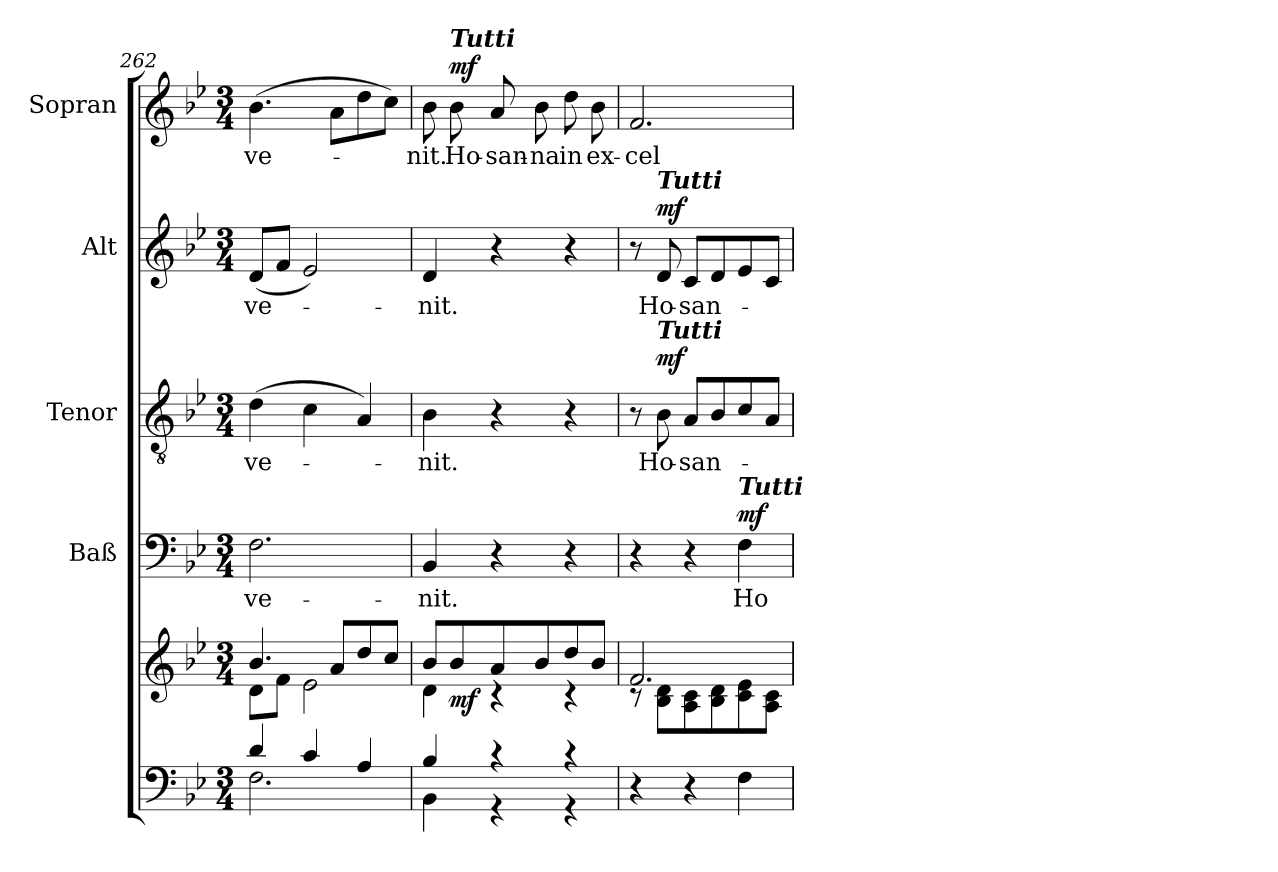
**kern	**kern	**dynam	**kern	**text	**dynam	**kern	**text	**dynam	**kern	**text	**dynam	**kern	**text	**dynam
*part5	*part5	*part5	*part4	*part4	*part4	*part3	*part3	*part3	*part2	*part2	*part2	*part1	*part1	*part1
*staff6	*staff5	*staff5/6	*staff4	*staff4	*staff4	*staff3	*staff3	*staff3	*staff2	*staff2	*staff2	*staff1	*staff1	*staff1
*	*	*	*I"Baß	*	*	*I"Tenor	*	*	*I"Alt	*	*	*I"Sopran	*	*
*	*	*	*I'Baß	*	*	*I'Ten	*	*	*I'Alt	*	*	*I'Sop	*	*
*clefF4	*clefG2	*	*clefF4	*	*	*clefGv2	*	*	*clefG2	*	*	*clefG2	*	*
*k[b-e-]	*k[b-e-]	*	*k[b-e-]	*	*	*k[b-e-]	*	*	*k[b-e-]	*	*	*k[b-e-]	*	*
*B-:	*B-:	*	*B-:	*	*	*B-:	*	*	*B-:	*	*	*B-:	*	*
*M3/4	*M3/4	*	*M3/4	*	*	*M3/4	*	*	*M3/4	*	*	*M3/4	*	*
=262	=262	=262	=262	=262	=262	=262	=262	=262	=262	=262	=262	=262	=262	=262
*^	*^	*	*	*	*	*	*	*	*	*	*	*	*	*
!	!	!	!	!	!	!LO:LY:b	!	!	!LO:LY:b	!	!	!LO:LY:b	!	!	!LO:LY:b	!
4d/	2.F\	4.b-/	8d\L	.	2.F\	ve-	.	(>4d\	ve-	.	(<8d/L	ve-	.	(>4.b-\	ve-	.
.	.	.	8f\J	.	.	.	.	.	.	.	8f/J	.	.	.	.	.
4c/	.	.	2e-\	.	.	.	.	4c\	.	.	2e-/)	.	.	.	.	.
.	.	8a/L	.	.	.	.	.	.	.	.	.	.	.	8a\L	.	.
4A/	.	8dd/	.	.	.	.	.	4A/)	.	.	.	.	.	8dd\	.	.
.	.	8cc/J	.	.	.	.	.	.	.	.	.	.	.	8cc\J)	.	.
=263	=263	=263	=263	=263	=263	=263	=263	=263	=263	=263	=263	=263	=263	=263	=263	=263
!	!	!	!	!	!	!LO:LY:b	!	!	!LO:LY:b	!	!	!LO:LY:b	!	!	!LO:LY:b	!
4B-/	4BB-\	8b-/L	4d\	.	4BB-/	-nit.	.	4B-\	-nit.	.	4d/	-nit.	.	8b-\	-nit.	.
!	!	!	!	!	!	!	!	!	!	!	!	!	!	!LO:TX:a:Bi:t=Tutti	!	!
!	!	!	!	!LO:DY:b	!	!	!	!	!	!	!	!	!	!	!LO:LY:b	!LO:DY:a
.	.	8b-/	.	mf	.	.	.	.	.	.	.	.	.	8b-\	Ho-	mf
!	!	!	!	!	!	!	!	!	!	!	!	!	!	!	!LO:LY:b	!
4r	4r	8a/	4rc	.	4r	.	.	4r	.	.	4r	.	.	8a/	-san-	.
!	!	!	!	!	!	!	!	!	!	!	!	!	!	!	!LO:LY:b	!
.	.	8b-/	.	.	.	.	.	.	.	.	.	.	.	8b-\	-na	.
!	!	!	!	!	!	!	!	!	!	!	!	!	!	!	!LO:LY:b	!
4r	4r	8dd/	4rc	.	4r	.	.	4r	.	.	4r	.	.	8dd\	in	.
!	!	!	!	!	!	!	!	!	!	!	!	!	!	!	!LO:LY:b	!
.	.	8b-/J	.	.	.	.	.	.	.	.	.	.	.	8b-\	ex-	.
*v	*v	*	*	*	*	*	*	*	*	*	*	*	*	*	*	*
=264	=264	=264	=264	=264	=264	=264	=264	=264	=264	=264	=264	=264	=264	=264	=264
!	!	!	!	!	!	!	!	!	!	!	!	!	!	!LO:LY:b	!
4r	2.f/	8rB	.	4r	.	.	8r	.	.	8r	.	.	2.f/	-cel-	.
!	!	!	!	!	!	!	!	!	!	!LO:TX:a:Bi:t=Tutti	!	!	!	!	!
!	!	!	!	!	!	!	!LO:TX:a:Bi:t=Tutti	!	!	!	!	!	!	!	!
!	!	!	!	!	!	!	!	!LO:LY:b	!LO:DY:a	!	!LO:LY:b	!LO:DY:a	!	!	!
.	.	8B-\ 8d\L	.	.	.	.	8B-\	Ho-	mf	8d/	Ho-	mf	.	.	.
!	!	!	!	!	!	!	!	!LO:LY:b	!	!	!LO:LY:b	!	!	!	!
4r	.	8A\ 8c\	.	4r	.	.	8A/L	-san-	.	8c/L	-san-	.	.	.	.
.	.	8B-\ 8d\	.	.	.	.	8B-/	.	.	8d/	.	.	.	.	.
!	!	!	!	!LO:TX:a:Bi:t=Tutti	!	!	!	!	!	!	!	!	!	!	!
!	!	!	!	!	!LO:LY:b	!LO:DY:a	!	!	!	!	!	!	!	!	!
4F\	.	8c\ 8e-\	.	4F\	Ho-	mf	8c/	.	.	8e-/	.	.	.	.	.
.	.	8A\ 8c\J	.	.	.	.	8A/J	.	.	8c/J	.	.	.	.	.
*	*v	*v	*	*	*	*	*	*	*	*	*	*	*	*	*
=	=	=	=	=	=	=	=	=	=	=	=	=	=	=
*-	*-	*-	*-	*-	*-	*-	*-	*-	*-	*-	*-	*-	*-	*-
